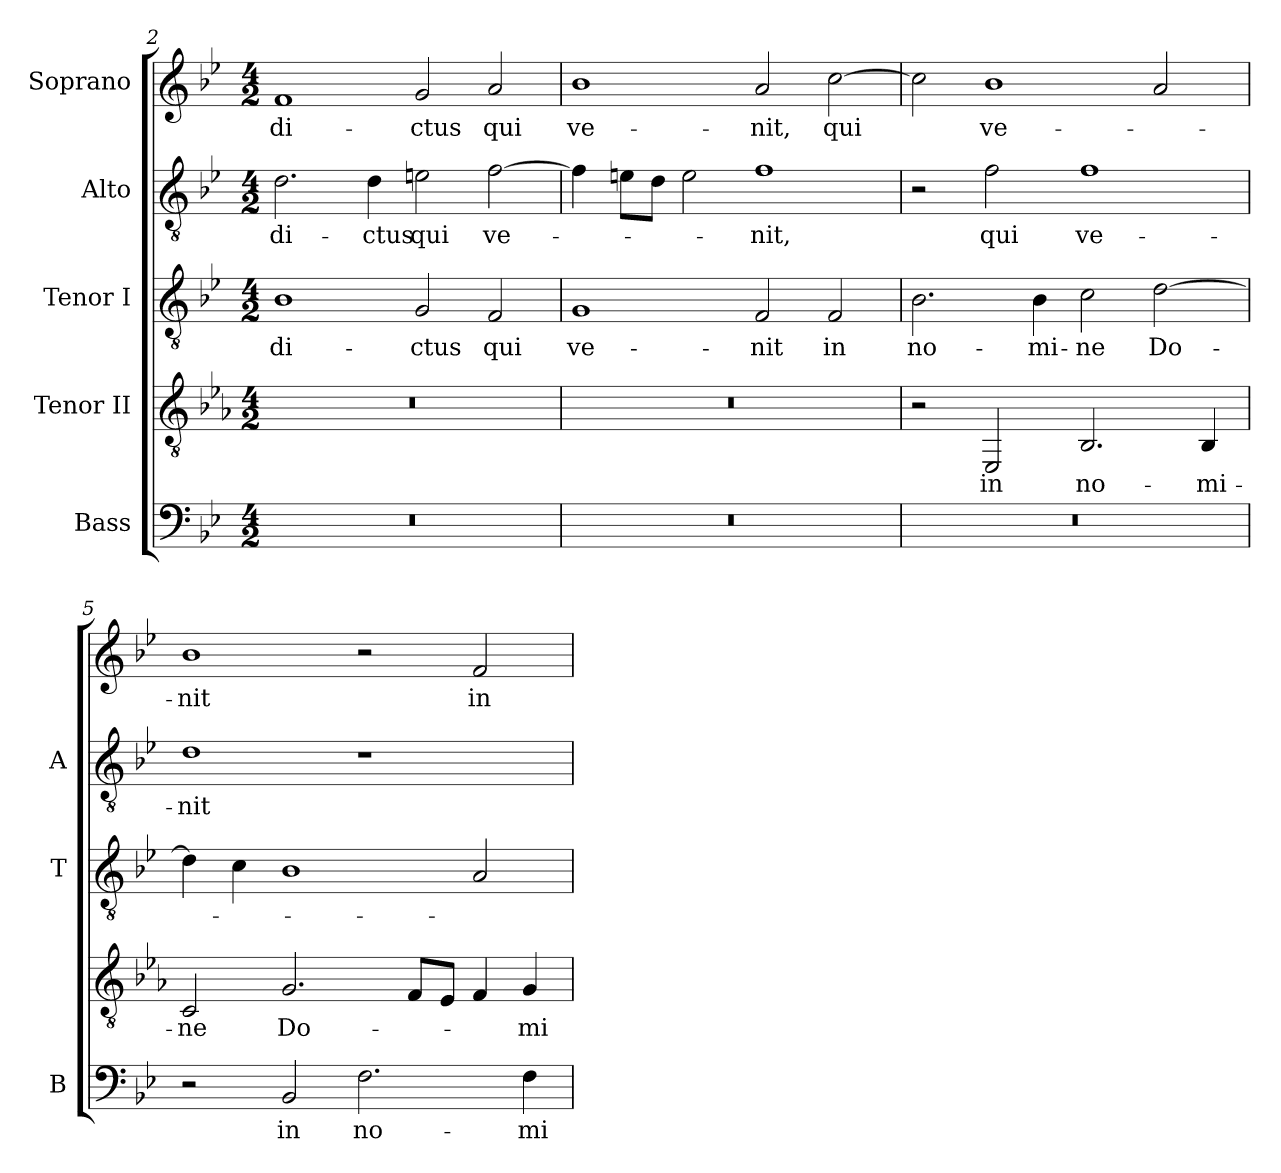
**kern	**text	**kern	**text	**kern	**text	**kern	**text	**kern	**text
*part5	*part5	*part4	*part4	*part3	*part3	*part2	*part2	*part1	*part1
*staff5	*staff5	*staff4	*staff4	*staff3	*staff3	*staff2	*staff2	*staff1	*staff1
*I"Bass	*	*I"Tenor II	*	*I"Tenor I	*	*I"Alto	*	*I"Soprano	*
*I'B	*	*	*	*I'T	*	*I'A	*	*	*
*clefF4	*	*clefGv2	*	*clefGv2	*	*clefGv2	*	*clefG2	*
*	*	*ITrd-4c-7	*	*	*	*	*	*	*
*k[b-e-]	*	*k[b-e-]	*	*k[b-e-]	*	*k[b-e-]	*	*k[b-e-]	*
*B-:	*	*B-:	*	*B-:	*	*B-:	*	*B-:	*
*M4/2	*	*M4/2	*	*M4/2	*	*M4/2	*	*M4/2	*
=2	=2	=2	=2	=2	=2	=2	=2	=2	=2
!LO:N:vis=1	!	!LO:N:vis=1	!	!	!	!	!	!	!
!	!	!	!	!	!LO:LY:b:color=#000000	!	!	!	!
!	!	!	!	!	!	!	!LO:LY:b:color=#000000	!	!
!	!	!	!	!	!	!	!	!	!LO:LY:b:color=#000000
0r	.	0r	.	1B-i	-di-	2.di\	-di-	1fi	-di-
!	!	!	!	!	!	!	!LO:LY:b:color=#000000	!	!
.	.	.	.	.	.	4di\	-ctus	.	.
!	!	!	!	!	!LO:LY:b:color=#000000	!	!	!	!
!	!	!	!	!	!	!	!LO:LY:b:color=#000000	!	!
!	!	!	!	!	!	!	!	!	!LO:LY:b:color=#000000
.	.	.	.	2Gi/	-ctus	2eni\	qui	2gi/	-ctus
!	!	!	!	!	!LO:LY:b:color=#000000	!	!	!	!
!	!	!	!	!	!	!	!LO:LY:b:color=#000000	!	!
!	!	!	!	!	!	!	!	!	!LO:LY:b:color=#000000
.	.	.	.	2Fi/	qui	[>2fi\	ve-	2ai/	qui
=3	=3	=3	=3	=3	=3	=3	=3	=3	=3
!LO:N:vis=1	!	!LO:N:vis=1	!	!	!	!	!	!	!
!	!	!	!	!	!LO:LY:b:color=#000000	!	!	!	!
!	!	!	!	!	!	!	!	!	!LO:LY:b:color=#000000
0r	.	0r	.	1Gi	ve-	4fi\]	.	1b-i	ve-
.	.	.	.	.	.	8eni\L	.	.	.
.	.	.	.	.	.	8di\J	.	.	.
.	.	.	.	.	.	2ei\	.	.	.
!	!	!	!	!	!LO:LY:b:color=#000000	!	!	!	!
!	!	!	!	!	!	!	!LO:LY:b:color=#000000	!	!
!	!	!	!	!	!	!	!	!	!LO:LY:b:color=#000000
.	.	.	.	2Fi/	-nit	1fi	-nit,	2ai/	-nit,
!	!	!	!	!	!LO:LY:b:color=#000000	!	!	!	!
!	!	!	!	!	!	!	!	!	!LO:LY:b:color=#000000
.	.	.	.	2Fi/	in	.	.	[>2cci\	qui
=4	=4	=4	=4	=4	=4	=4	=4	=4	=4
!LO:N:vis=1	!	!	!	!	!	!	!	!	!
!	!	!	!	!	!LO:LY:b:color=#000000	!	!	!	!
0r	.	2r	.	2.B-i\	no-	2r	.	2cci\]	.
!	!	!	!LO:LY:b:color=#000000	!	!	!	!	!	!
!	!	!	!	!	!	!	!LO:LY:b:color=#000000	!	!
!	!	!	!	!	!	!	!	!	!LO:LY:b:color=#000000
.	.	2BB-i/	in	.	.	2fi\	qui	1b-i	ve-
!	!	!	!	!	!LO:LY:b:color=#000000	!	!	!	!
.	.	.	.	4B-i\	-mi-	.	.	.	.
!	!	!	!LO:LY:b:color=#000000	!	!	!	!	!	!
!	!	!	!	!	!LO:LY:b:color=#000000	!	!	!	!
!	!	!	!	!	!	!	!LO:LY:b:color=#000000	!	!
.	.	2.Fi/	no-	2ci\	-ne	1fi	ve-	.	.
!	!	!	!	!	!LO:LY:b:color=#000000	!	!	!	!
.	.	.	.	[>2di\	Do-	.	.	2ai/	.
!	!	!	!LO:LY:b:color=#000000	!	!	!	!	!	!
.	.	4Fi/	-mi-	.	.	.	.	.	.
!!LO:LB:g=z
=5	=5	=5	=5	=5	=5	=5	=5	=5	=5
!	!	!	!LO:LY:b:color=#000000	!	!	!	!	!	!
!	!	!	!	!	!	!	!LO:LY:b:color=#000000	!	!
!	!	!	!	!	!	!	!	!	!LO:LY:b:color=#000000
2r	.	2Gi/	-ne	4di\]	.	1di	-nit	1b-i	-nit
.	.	.	.	4ci\	.	.	.	.	.
!	!LO:LY:b:color=#000000	!	!	!	!	!	!	!	!
!	!	!	!LO:LY:b:color=#000000	!	!	!	!	!	!
2BB-i/	in	2.di/	Do-	1B-i	.	.	.	.	.
!	!LO:LY:b:color=#000000	!	!	!	!	!	!	!	!
2.Fi\	no-	.	.	.	.	1r	.	2r	.
.	.	8ci/L	.	.	.	.	.	.	.
.	.	8B-i/J	.	.	.	.	.	.	.
!	!	!	!	!	!	!	!	!	!LO:LY:b:color=#000000
.	.	4ci/	.	2Ai/	.	.	.	2fi/	in
!	!LO:LY:b:color=#000000	!	!	!	!	!	!	!	!
!	!	!	!LO:LY:b:color=#000000	!	!	!	!	!	!
4Fi\	-mi-	4di/	-mi-	.	.	.	.	.	.
=	=	=	=	=	=	=	=	=	=
*-	*-	*-	*-	*-	*-	*-	*-	*-	*-
